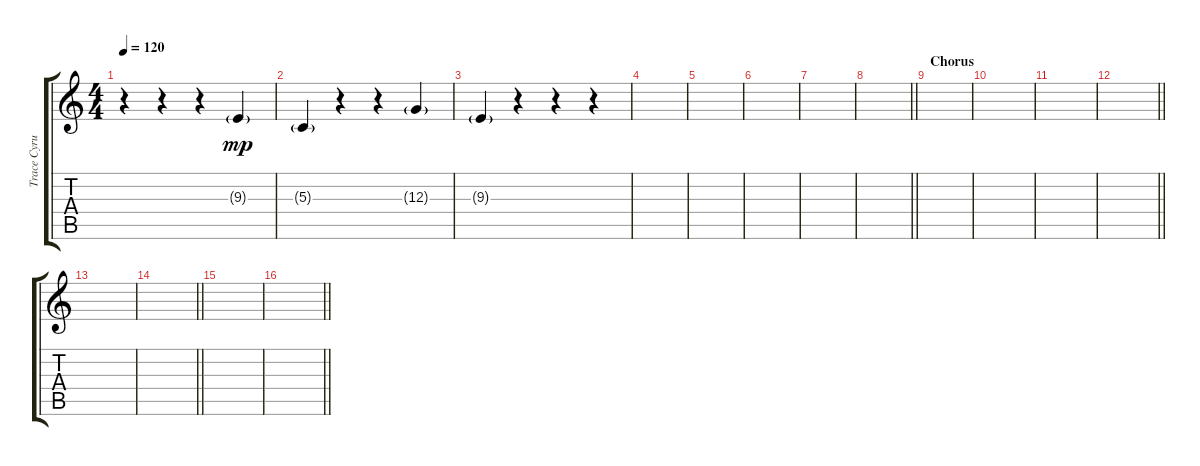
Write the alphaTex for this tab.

\track ("Trace Cyrus (Backup Vocals)" "Trace Cyru") {instrument clarinet}
\staff {score tabs}
\tuning (E4 B3 G3 D3 A2 E2) {hide}
\ts (4 4)
\tempo 120
\clef g2
\ks c
r.4{dy mp} r.4 r.4 9.3{g}.4 |
5.3{g}.4 r.4 r.4 12.3{g}.4 |
9.3{g}.4 r.4 r.4 r.4 |
|
|
|
|
\barLineRight lightlight
|
\section ("" "Chorus")
|
|
|
\barLineRight lightlight
|
|
\barLineRight lightlight
|
|
\barLineRight lightlight
